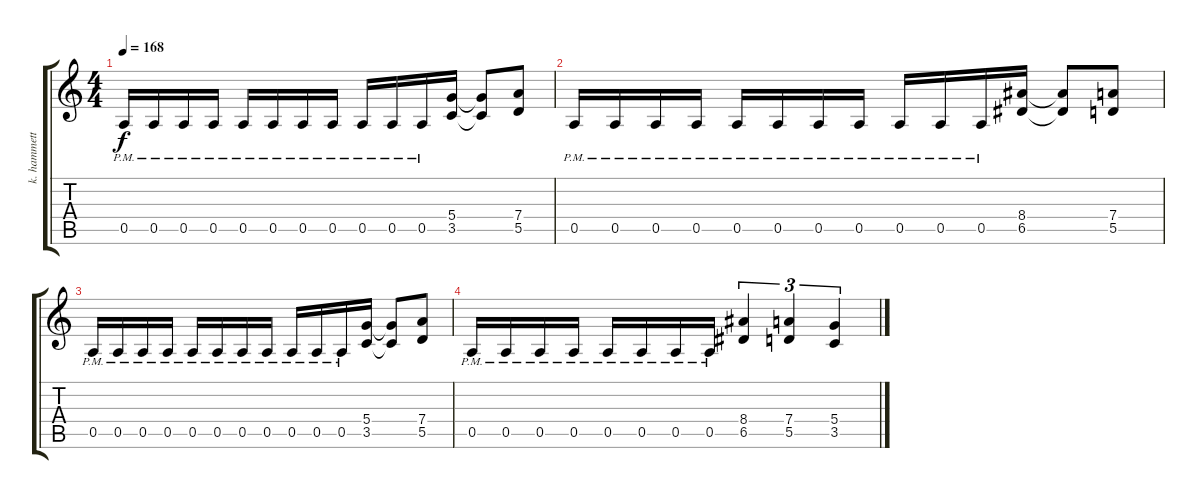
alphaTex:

\track ("k. hammett - rhythm guitar" "k. hammett") {instrument distortionguitar}
\staff {score tabs}
\tuning (E4 B3 G3 D3 A2 E2) {hide}
\ts (4 4)
\tempo 168
\clef g2
\ks c
0.5{pm}.16{dy f} 0.5{pm}.16 0.5{pm}.16 0.5{pm}.16 0.5{pm}.16 0.5{pm}.16 0.5{pm}.16 0.5{pm}.16 0.5{pm}.16 0.5{pm}.16 0.5{pm}.16 (5.4 3.5).16 (5.4{t} 3.5{t}).8 (7.4 5.5).8 |
0.5{pm}.16 0.5{pm}.16 0.5{pm}.16 0.5{pm}.16 0.5{pm}.16 0.5{pm}.16 0.5{pm}.16 0.5{pm}.16 0.5{pm}.16 0.5{pm}.16 0.5{pm}.16 (8.4 6.5).16 (8.4{t} 6.5{t}).8 (7.4 5.5).8 |
0.5{pm}.16 0.5{pm}.16 0.5{pm}.16 0.5{pm}.16 0.5{pm}.16 0.5{pm}.16 0.5{pm}.16 0.5{pm}.16 0.5{pm}.16 0.5{pm}.16 0.5{pm}.16 (5.4 3.5).16 (5.4{t} 3.5{t}).8 (7.4 5.5).8 |
0.5{pm}.16 0.5{pm}.16 0.5{pm}.16 0.5{pm}.16 0.5{pm}.16 0.5{pm}.16 0.5{pm}.16 0.5{pm}.16 (8.4 6.5).4{tu (3 2)} (7.4 5.5).4{tu (3 2)} (5.4 3.5).4{tu (3 2)}
